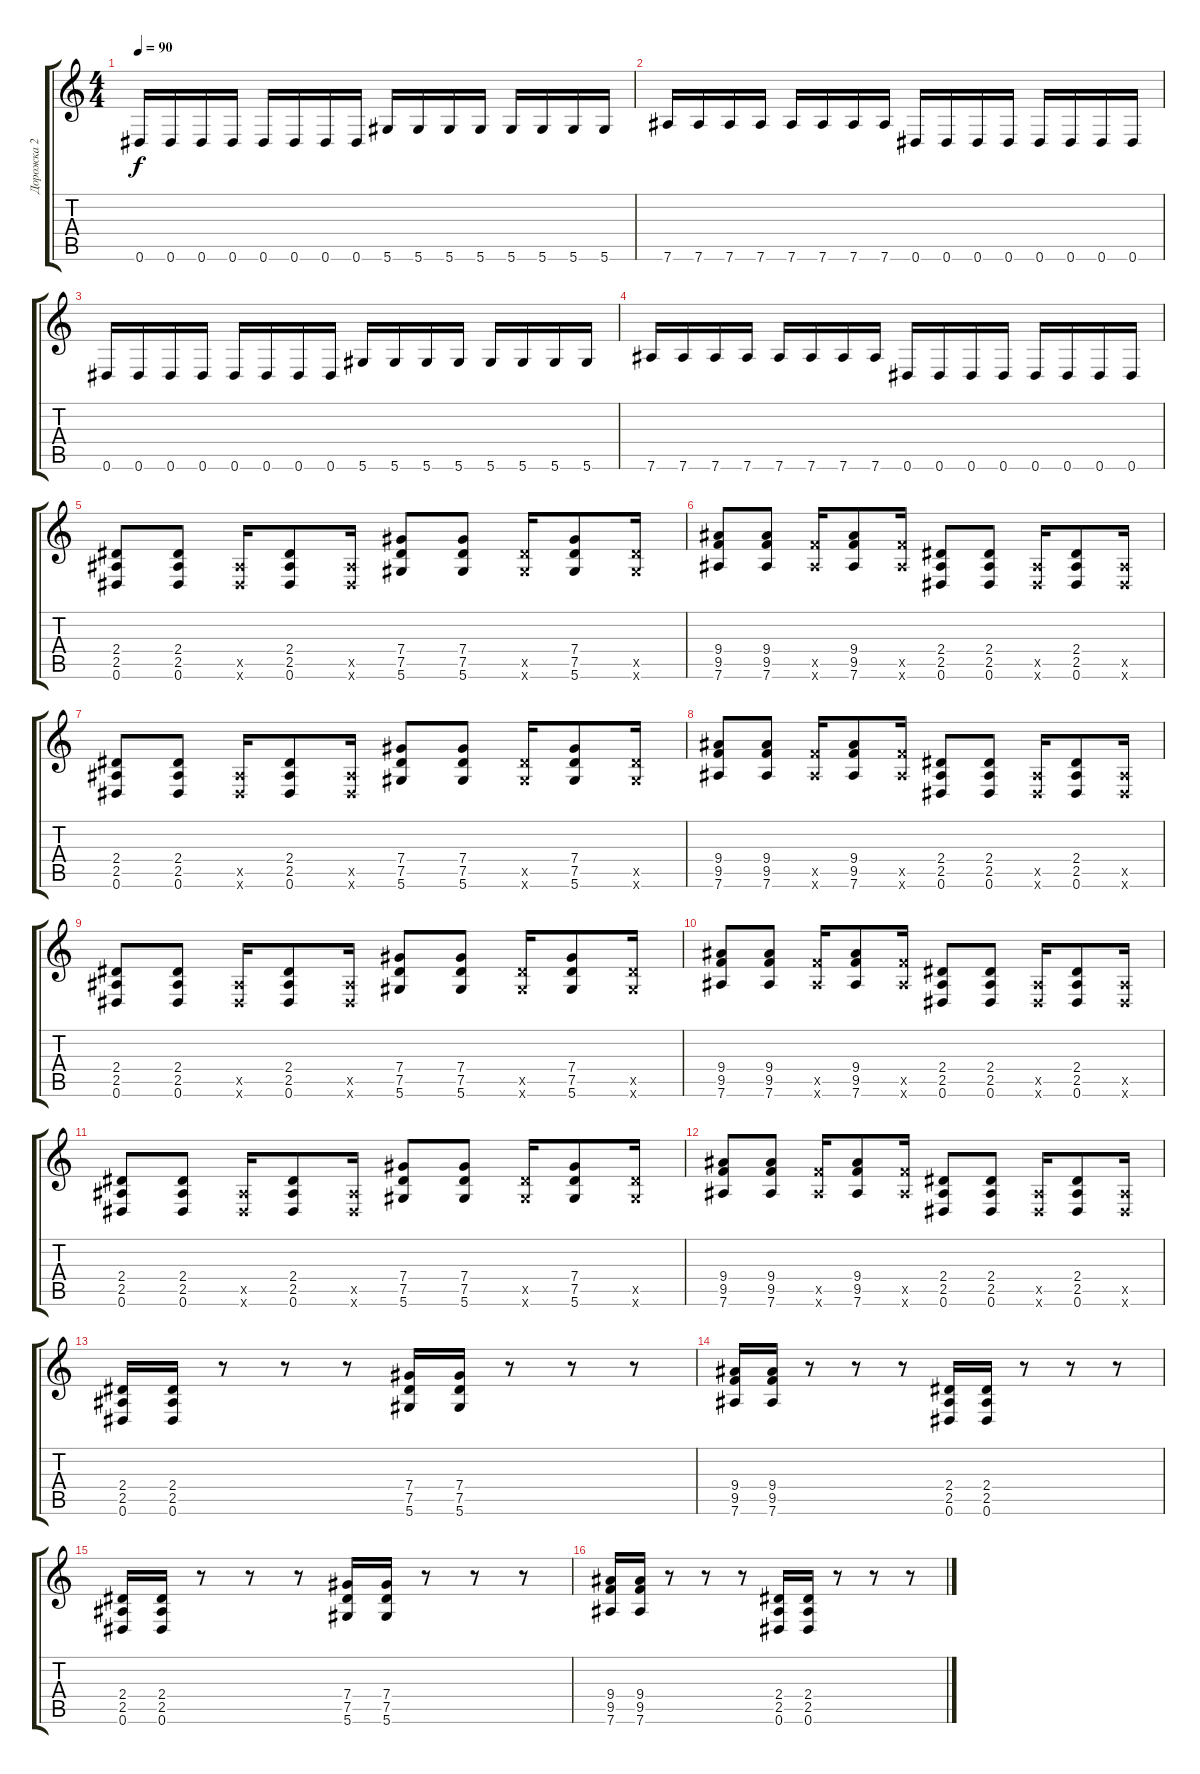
\track ("Дорожка 2" "Дорожка 2") {instrument overdrivenguitar}
\staff {score tabs}
\tuning (Eb4 Bb3 Gb3 Db3 Ab2 Eb2) {hide}
\ts (4 4)
\tempo 90
\clef g2
\ks c
0.6.16{dy f volume 16} 0.6.16 0.6.16 0.6.16 0.6.16 0.6.16 0.6.16 0.6.16 5.6.16 5.6.16 5.6.16 5.6.16 5.6.16 5.6.16 5.6.16 5.6.16 |
7.6.16 7.6.16 7.6.16 7.6.16 7.6.16 7.6.16 7.6.16 7.6.16 0.6.16 0.6.16 0.6.16 0.6.16 0.6.16 0.6.16 0.6.16 0.6.16 |
0.6.16{volume 16} 0.6.16 0.6.16 0.6.16 0.6.16 0.6.16 0.6.16 0.6.16 5.6.16 5.6.16 5.6.16 5.6.16 5.6.16 5.6.16 5.6.16 5.6.16 |
7.6.16 7.6.16 7.6.16 7.6.16 7.6.16 7.6.16 7.6.16 7.6.16 0.6.16 0.6.16 0.6.16 0.6.16 0.6.16 0.6.16 0.6.16 0.6.16 |
(2.4 2.5 0.6).8 (2.4 2.5 0.6).8 (2.5{x} 0.6{x}).16 (2.4 2.5 0.6).8 (2.5{x} 0.6{x}).16 (7.4 7.5 5.6).8 (7.4 7.5 5.6).8 (7.5{x} 5.6{x}).16 (7.4 7.5 5.6).8 (7.5{x} 5.6{x}).16 |
(9.4 9.5 7.6).8 (9.4 9.5 7.6).8 (9.5{x} 7.6{x}).16 (9.4 9.5 7.6).8 (9.5{x} 7.6{x}).16 (2.4 2.5 0.6).8 (2.4 2.5 0.6).8 (2.5{x} 0.6{x}).16 (2.4 2.5 0.6).8 (2.5{x} 0.6{x}).16 |
(2.4 2.5 0.6).8 (2.4 2.5 0.6).8 (2.5{x} 0.6{x}).16 (2.4 2.5 0.6).8 (2.5{x} 0.6{x}).16 (7.4 7.5 5.6).8 (7.4 7.5 5.6).8 (7.5{x} 5.6{x}).16 (7.4 7.5 5.6).8 (7.5{x} 5.6{x}).16 |
(9.4 9.5 7.6).8 (9.4 9.5 7.6).8 (9.5{x} 7.6{x}).16 (9.4 9.5 7.6).8 (9.5{x} 7.6{x}).16 (2.4 2.5 0.6).8 (2.4 2.5 0.6).8 (2.5{x} 0.6{x}).16 (2.4 2.5 0.6).8 (2.5{x} 0.6{x}).16 |
(2.4 2.5 0.6).8 (2.4 2.5 0.6).8 (2.5{x} 0.6{x}).16 (2.4 2.5 0.6).8 (2.5{x} 0.6{x}).16 (7.4 7.5 5.6).8 (7.4 7.5 5.6).8 (7.5{x} 5.6{x}).16 (7.4 7.5 5.6).8 (7.5{x} 5.6{x}).16 |
(9.4 9.5 7.6).8 (9.4 9.5 7.6).8 (9.5{x} 7.6{x}).16 (9.4 9.5 7.6).8 (9.5{x} 7.6{x}).16 (2.4 2.5 0.6).8 (2.4 2.5 0.6).8 (2.5{x} 0.6{x}).16 (2.4 2.5 0.6).8 (2.5{x} 0.6{x}).16 |
(2.4 2.5 0.6).8 (2.4 2.5 0.6).8 (2.5{x} 0.6{x}).16 (2.4 2.5 0.6).8 (2.5{x} 0.6{x}).16 (7.4 7.5 5.6).8 (7.4 7.5 5.6).8 (7.5{x} 5.6{x}).16 (7.4 7.5 5.6).8 (7.5{x} 5.6{x}).16 |
(9.4 9.5 7.6).8 (9.4 9.5 7.6).8 (9.5{x} 7.6{x}).16 (9.4 9.5 7.6).8 (9.5{x} 7.6{x}).16 (2.4 2.5 0.6).8 (2.4 2.5 0.6).8 (2.5{x} 0.6{x}).16 (2.4 2.5 0.6).8 (2.5{x} 0.6{x}).16 |
(2.4 2.5 0.6).16 (2.4 2.5 0.6).16 r.8 r.8 r.8 (7.4 7.5 5.6).16 (7.4 7.5 5.6).16 r.8 r.8 r.8 |
(9.4 9.5 7.6).16 (9.4 9.5 7.6).16 r.8 r.8 r.8 (2.4 2.5 0.6).16 (2.4 2.5 0.6).16 r.8 r.8 r.8 |
(2.4 2.5 0.6).16 (2.4 2.5 0.6).16 r.8 r.8 r.8 (7.4 7.5 5.6).16 (7.4 7.5 5.6).16 r.8 r.8 r.8 |
(9.4 9.5 7.6).16 (9.4 9.5 7.6).16 r.8 r.8 r.8 (2.4 2.5 0.6).16 (2.4 2.5 0.6).16 r.8 r.8 r.8
